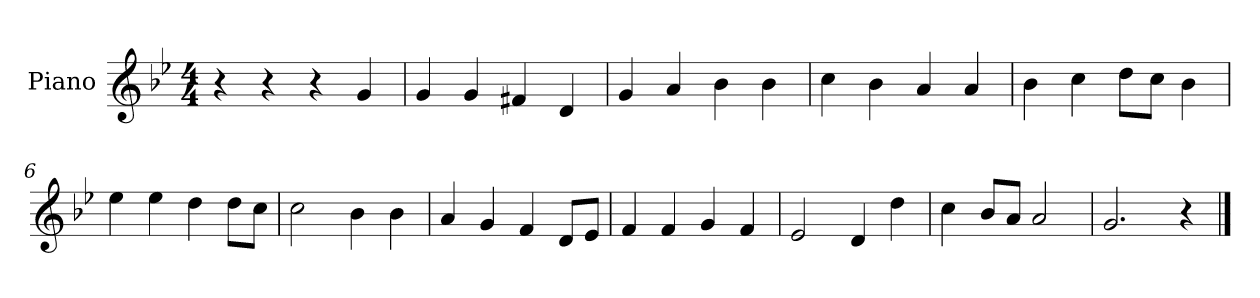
**kern
*part1
*staff1
*I"Piano
*I'Pno
*clefG2
*k[b-e-]
*B-:
*M4/4
=1
4r
4r
4r
4g/
=2
4g/
4g/
4f#X/
4d/
=3
4g/
4a/
4b-\
4b-\
=4
4cc\
4b-\
4a/
4a/
=5
4b-\
4cc\
8dd\L
8cc\J
4b-\
=6
4ee-\
4ee-\
4dd\
8dd\L
8cc\J
=7
2cc\
4b-\
4b-\
=8
4a/
4g/
4f/
8d/L
8e-/J
=9
4f/
4f/
4g/
4f/
=10
2e-/
4d/
4dd\
=11
4cc\
8b-/L
8a/J
2a/
=12
2.g/
4r
==
*-
